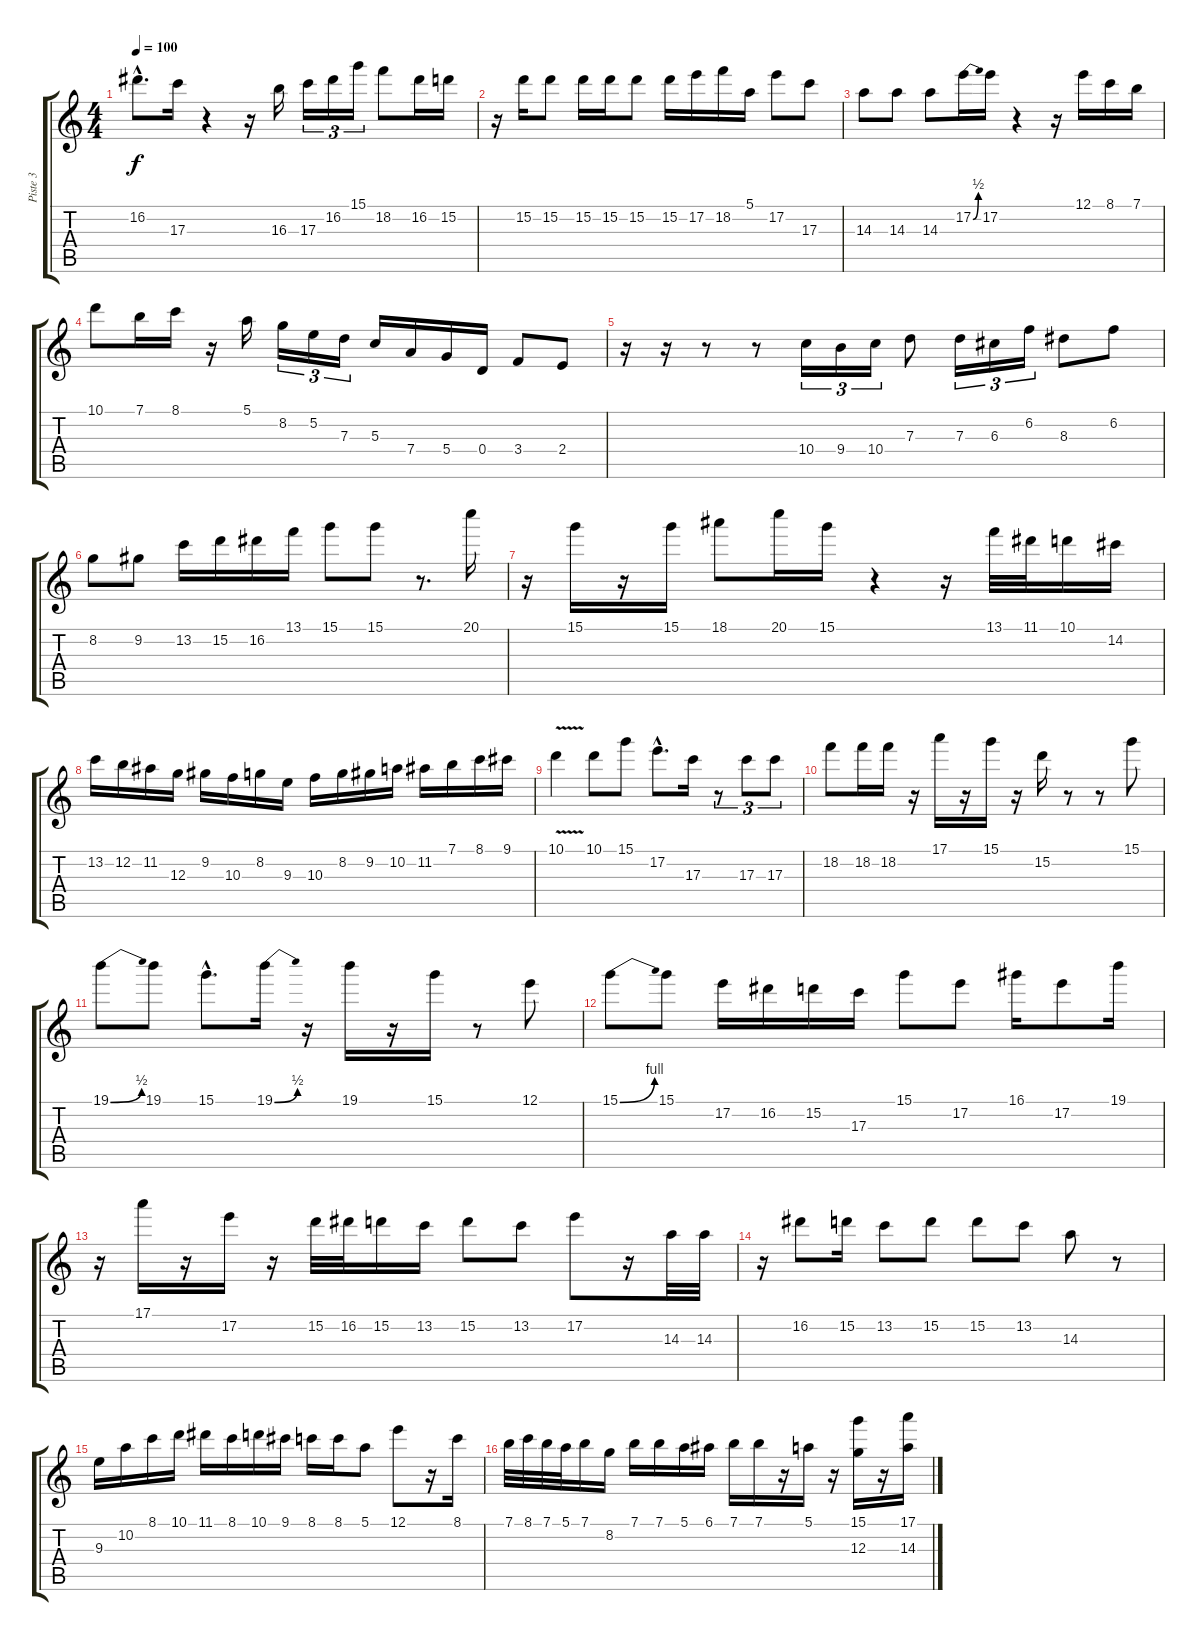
\track ("Piste 3" "Piste 3") {instrument acousticbass}
\staff {score tabs}
\tuning (E4 B3 G3 D3 A2 E2) {hide}
\ts (4 4)
\tempo 100
\clef g2
\ks c
16.2{hac}.8{d dy f} 17.3.16 r.4 r.16 16.3.16 17.3.16{tu (3 2)} 16.2.16{tu (3 2)} 15.1.16{tu (3 2)} 18.2.8 16.2.16 15.2.16 |
r.16 15.2.16 15.2.8 15.2.16 15.2.16 15.2.8 15.2.16 17.2.16 18.2.16 5.1.16 17.2.8 17.3.8 |
14.3.8 14.3.8 14.3.8 17.2{be (bend 0 0 60 2)}.16 17.2.16 r.4 r.16 12.1.16 8.1.16 7.1.16 |
10.1.8 7.1.16 8.1.16 r.16 5.1.16 8.2.16{tu (3 2)} 5.2.16{tu (3 2)} 7.3.16{tu (3 2)} 5.3.16 7.4.16 5.4.16 0.4.16 3.4.8 2.4.8 |
r.16 r.16 r.8 r.8 10.4.16{tu (3 2)} 9.4.16{tu (3 2)} 10.4.16{tu (3 2)} 7.3.8 7.3.16{tu (3 2)} 6.3.16{tu (3 2)} 6.2.16{tu (3 2)} 8.3.8 6.2.8 |
8.2.8 9.2.8 13.2.16 15.2.16 16.2.16 13.1.16 15.1.8 15.1.8 r.8{d} 20.1.16 |
r.16 15.1.16 r.16 15.1.16 18.1.8 20.1.16 15.1.16 r.4 r.16 13.1.32 11.1.32 10.1.16 14.2.16 |
13.2.16 12.2.16 11.2.16 12.3.16 9.2.16 10.3.16 8.2.16 9.3.16 10.3.16 8.2.16 9.2.16 10.2.16 11.2.16 7.1.16 8.1.16 9.1.16 |
10.1{v}.4 10.1.8 15.1.8 17.2{hac}.8{d} 17.3.16 r.8{tu (3 2)} 17.3.8{tu (3 2)} 17.3.8{tu (3 2)} |
18.2.8 18.2.16 18.2.16 r.16 17.1.16 r.16 15.1.16 r.16 15.2.16 r.8 r.8 15.1.8 |
19.1{be (bend 0 0 60 2)}.8 19.1.8 15.1{hac}.8{d} 19.1{be (bend 0 0 60 2)}.16 r.16 19.1.16 r.16 15.1.16 r.8 12.1.8 |
15.1{be (bend 0 0 60 4)}.8 15.1.8 17.2.16 16.2.16 15.2.16 17.3.16 15.1.8 17.2.8 16.1.16 17.2.8 19.1.16 |
r.16 17.1.16 r.16 17.2.16 r.16 15.2.32 16.2.32 15.2.16 13.2.16 15.2.8 13.2.8 17.2.8 r.16 14.3.32 14.3.32 |
r.16 16.2.8 15.2.16 13.2.8 15.2.8 15.2.8 13.2.8 14.3.8 r.8 |
9.3.16 10.2.16 8.1.16 10.1.16 11.1.16 8.1.16 10.1.16 9.1.16 8.1.16 8.1.16 5.1.8 12.1.8 r.16 8.1.16 |
7.1.32 8.1.32 7.1.32 5.1.32 7.1.16 8.2.16 7.1.16 7.1.16 5.1.16 6.1.16 7.1.16 7.1.16 r.16 5.1.16 r.16 (15.1 12.3).16 r.16 (17.1 14.3).16
